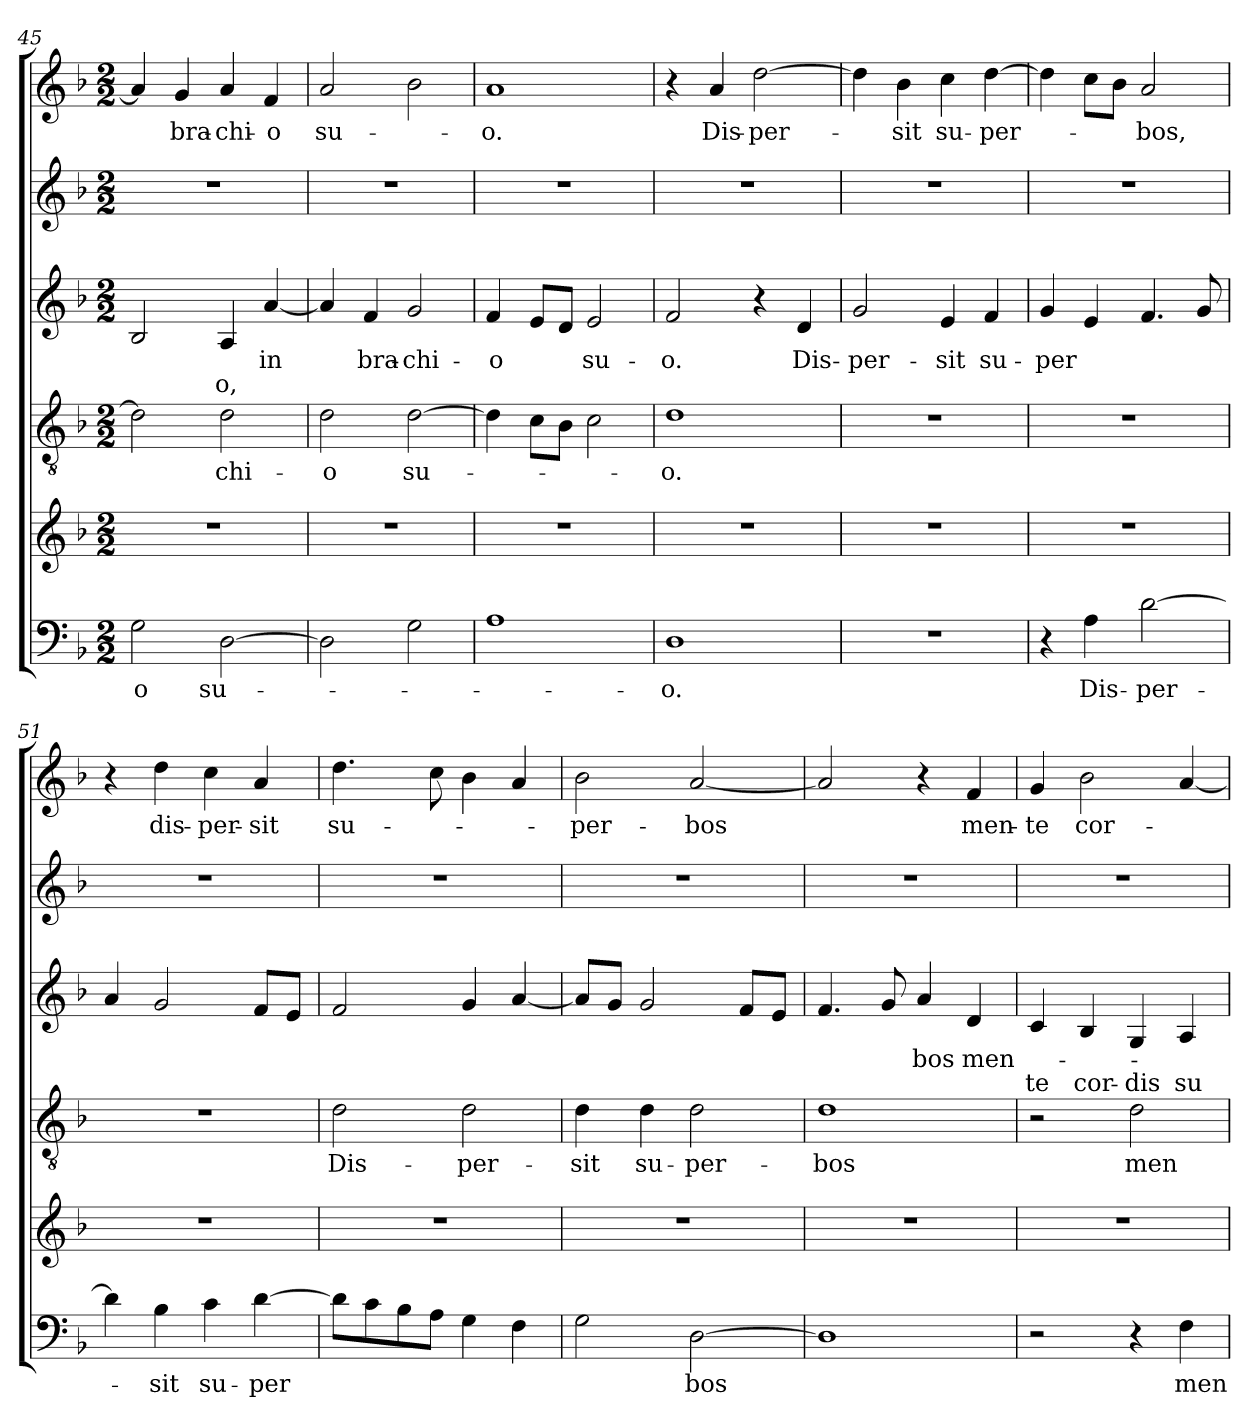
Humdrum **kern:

**kern	**text	**kern	**kern	**text	**kern	**text	**text	**kern	**kern	**text
*part6	*part6	*part5	*part4	*part4	*part3	*part3	*part3	*part2	*part1	*part1
*staff6	*staff6	*staff5	*staff4	*staff4	*staff3	*staff3	*staff3	*staff2	*staff1	*staff1
*clefF4	*	*clefG2	*clefGv2	*	*clefG2	*	*	*clefG2	*clefG2	*
*k[b-]	*	*k[b-]	*k[b-]	*	*k[b-]	*	*	*k[b-]	*k[b-]	*
*F:	*	*F:	*F:	*	*F:	*	*	*F:	*F:	*
*M2/2	*	*M2/2	*M2/2	*	*M2/2	*	*	*M2/2	*M2/2	*
=45	=45	=45	=45	=45	=45	=45	=45	=45	=45	=45
!	!LO:LY:b	!	!	!	!	!	!	!	!	!
2G\	-o	1r	2d\]	.	2B-/	.	.	1r	4a/]	.
!	!	!	!	!	!	!	!	!	!	!LO:LY:b
.	.	.	.	.	.	.	.	.	4g/	bra-
!	!LO:LY:b	!	!	!LO:LY:b	!	!	!LO:LY:b	!	!	!LO:LY:b
[2D\	su-	.	2d\	-chi-	4A/	.	o,	.	4a/	-chi-
!	!	!	!	!	!	!LO:LY:b	!	!	!	!LO:LY:b
.	.	.	.	.	[4a/	in	.	.	4f/	-o
=46	=46	=46	=46	=46	=46	=46	=46	=46	=46	=46
!	!	!	!	!LO:LY:b	!	!	!	!	!	!LO:LY:b
2D\]	.	1r	2d\	-o	4a/]	.	.	1r	2a/	su-
!	!	!	!	!	!	!LO:LY:b	!	!	!	!
.	.	.	.	.	4f/	bra-	.	.	.	.
!	!	!	!	!LO:LY:b	!	!LO:LY:b	!	!	!	!
2G\	.	.	[2d\	su-	2g/	-chi-	.	.	2b-\	.
=47	=47	=47	=47	=47	=47	=47	=47	=47	=47	=47
!	!	!	!	!	!	!LO:LY:b	!	!	!	!LO:LY:b
1A	.	1r	4d\]	.	4f/	-o	.	1r	1a	-o.
.	.	.	8c\L	.	8e/L	.	.	.	.	.
.	.	.	8B-\J	.	8d/J	.	.	.	.	.
!	!	!	!	!	!	!LO:LY:b	!	!	!	!
.	.	.	2c\	.	2e/	su-	.	.	.	.
=48	=48	=48	=48	=48	=48	=48	=48	=48	=48	=48
!	!LO:LY:b	!	!	!LO:LY:b	!	!LO:LY:b	!	!	!	!
1D	-o.	1r	1d	-o.	2f/	-o.	.	1r	4r	.
!	!	!	!	!	!	!	!	!	!	!LO:LY:b
.	.	.	.	.	.	.	.	.	4a/	Dis-
!	!	!	!	!	!	!	!	!	!	!LO:LY:b
.	.	.	.	.	4r	.	.	.	[2dd\	-per-
!	!	!	!	!	!	!LO:LY:b	!	!	!	!
.	.	.	.	.	4d/	Dis-	.	.	.	.
!!LO:LB:g=z
=49	=49	=49	=49	=49	=49	=49	=49	=49	=49	=49
!	!	!	!	!	!	!LO:LY:b	!	!	!	!
1r	.	1r	1r	.	2g/	-­per-	.	1r	4dd\]	.
!	!	!	!	!	!	!	!	!	!	!LO:LY:b
.	.	.	.	.	.	.	.	.	4b-\	-sit
!	!	!	!	!	!	!LO:LY:b	!	!	!	!LO:LY:b
.	.	.	.	.	4e/	-sit	.	.	4cc\	su-
!	!	!	!	!	!	!LO:LY:b	!	!	!	!LO:LY:b
.	.	.	.	.	4f/	su-	.	.	[4dd\	-per-
=50	=50	=50	=50	=50	=50	=50	=50	=50	=50	=50
!	!	!	!	!	!	!LO:LY:b	!	!	!	!
4r	.	1r	1r	.	4g/	-per	.	1r	4dd\]	.
!	!LO:LY:b	!	!	!	!	!	!	!	!	!
4A\	Dis-	.	.	.	4e/	.	.	.	8cc\L	.
.	.	.	.	.	.	.	.	.	8b-\J	.
!	!LO:LY:b	!	!	!	!	!	!	!	!	!LO:LY:b
[2d\	-per-	.	.	.	4.f/	.	.	.	2a/	-bos,
.	.	.	.	.	8g/	.	.	.	.	.
=51	=51	=51	=51	=51	=51	=51	=51	=51	=51	=51
4d\]	.	1r	1r	.	4a/	.	.	1r	4r	.
!	!LO:LY:b	!	!	!	!	!	!	!	!	!LO:LY:b
4B-\	-sit	.	.	.	2g/	.	.	.	4dd\	dis-
!	!LO:LY:b	!	!	!	!	!	!	!	!	!LO:LY:b
4c\	su-	.	.	.	.	.	.	.	4cc\	-per-
!	!LO:LY:b	!	!	!	!	!	!	!	!	!LO:LY:b
[4d\	-per	.	.	.	8f/L	.	.	.	4a/	-sit
.	.	.	.	.	8e/J	.	.	.	.	.
=52	=52	=52	=52	=52	=52	=52	=52	=52	=52	=52
!	!	!	!	!LO:LY:b	!	!	!	!	!	!LO:LY:b
8d\L]	.	1r	2d\	Dis-	2f/	.	.	1r	4.dd\	su-
8c\	.	.	.	.	.	.	.	.	.	.
8B-\	.	.	.	.	.	.	.	.	.	.
8A\J	.	.	.	.	.	.	.	.	8cc\	.
!	!	!	!	!LO:LY:b	!	!	!	!	!	!
4G\	.	.	2d\	-per-	4g/	.	.	.	4b-\	.
4F\	.	.	.	.	[4a/	.	.	.	4a/	.
=53	=53	=53	=53	=53	=53	=53	=53	=53	=53	=53
!	!	!	!	!LO:LY:b	!	!	!	!	!	!LO:LY:b
2G\	.	1r	4d\	-sit	8a/L]	.	.	1r	2b-\	-per-
.	.	.	.	.	8g/J	.	.	.	.	.
!	!	!	!	!LO:LY:b	!	!	!	!	!	!
.	.	.	4d\	su-	2g/	.	.	.	.	.
!	!LO:LY:b	!	!	!LO:LY:b	!	!	!	!	!	!LO:LY:b
[2D\	bos	.	2d\	-per-	.	.	.	.	[2a/	-bos
.	.	.	.	.	8f/L	.	.	.	.	.
.	.	.	.	.	8e/J	.	.	.	.	.
=54	=54	=54	=54	=54	=54	=54	=54	=54	=54	=54
!	!	!	!	!LO:LY:b	!	!	!	!	!	!
1D]	.	1r	1d	-bos	4.f/	.	.	1r	2a/]	.
.	.	.	.	.	8g/	.	.	.	.	.
!	!	!	!	!	!	!LO:LY:b	!	!	!	!
.	.	.	.	.	4a/	bos	.	.	4r	.
!	!	!	!	!	!	!LO:LY:b	!	!	!	!LO:LY:b
.	.	.	.	.	4d/	men-	.	.	4f/	men-
!!LO:LB:g=z
=55	=55	=55	=55	=55	=55	=55	=55	=55	=55	=55
!	!	!	!	!	!	!	!LO:LY:b	!	!	!LO:LY:b
2r	.	1r	2r	.	4c/	.	­te	1r	4g/	-­te
!	!	!	!	!	!	!	!LO:LY:b	!	!	!LO:LY:b
.	.	.	.	.	4B-/	.	cor-	.	2b-\	cor-
!	!	!	!	!LO:LY:b	!	!	!LO:LY:b	!	!	!
4r	.	.	2d\	men-	4G/	.	-dis	.	.	.
!	!LO:LY:b	!	!	!	!	!	!LO:LY:b	!	!	!
4F\	men-	.	.	.	4A/	.	su-	.	[4a/	.
=	=	=	=	=	=	=	=	=	=	=
*-	*-	*-	*-	*-	*-	*-	*-	*-	*-	*-
